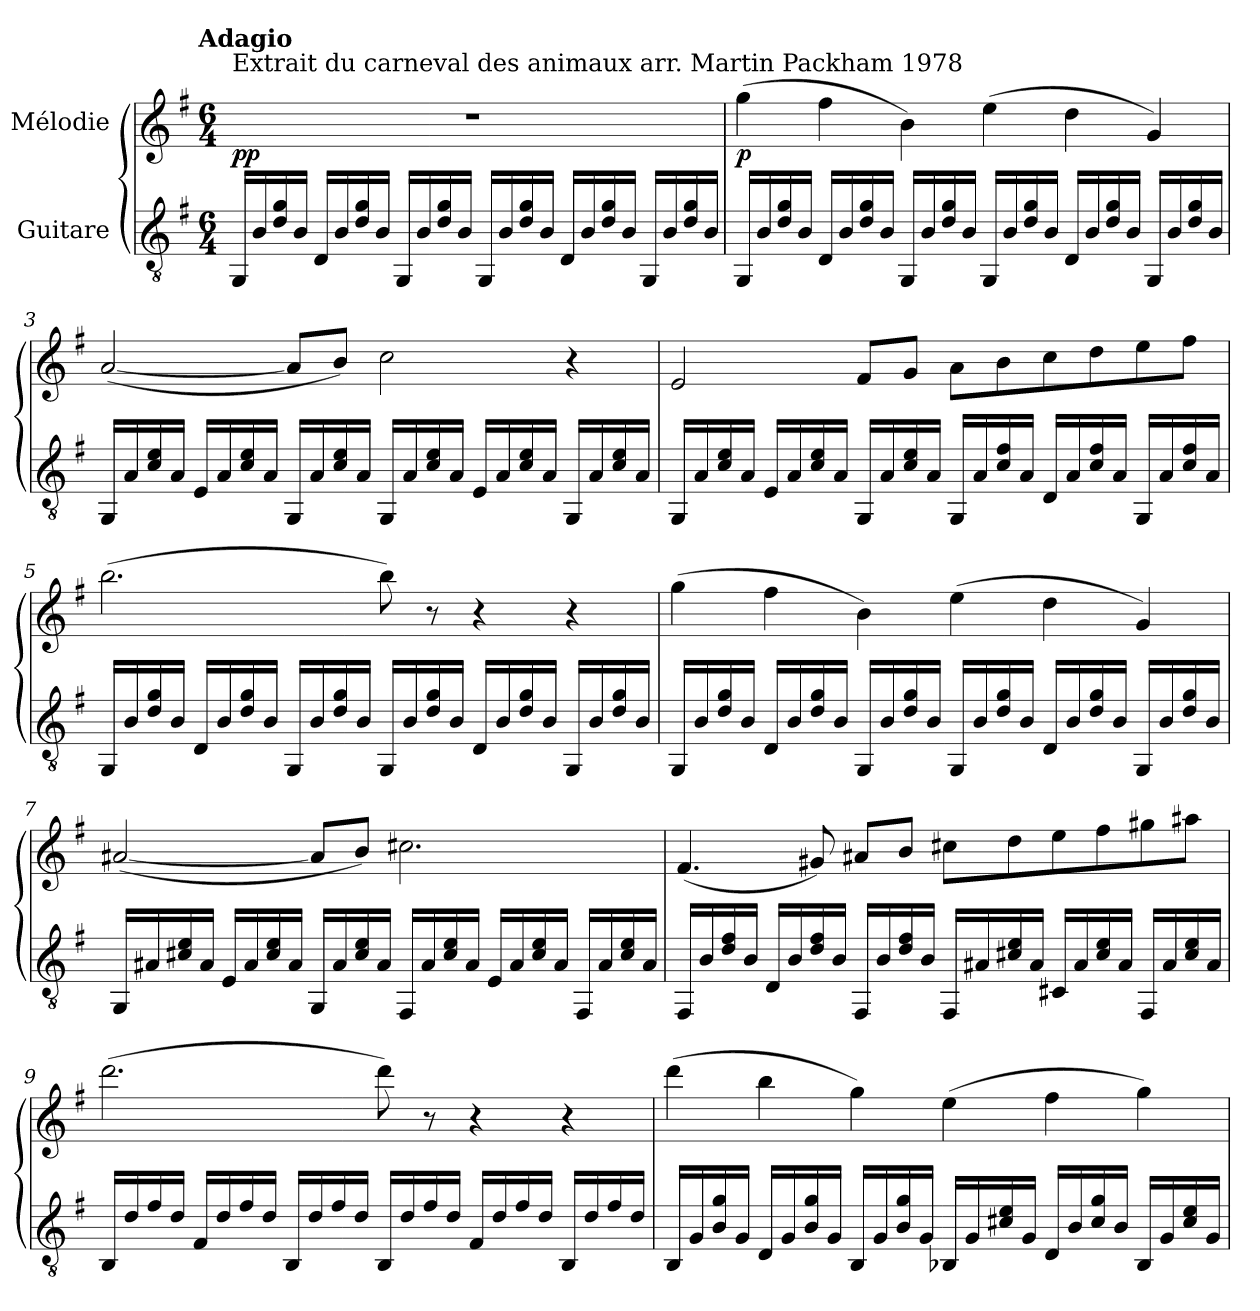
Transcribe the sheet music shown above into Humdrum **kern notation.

**kern	**kern	**dynam
*part2	*part1	*part1
*staff2	*staff1	*staff1
*I"Guitare	*I"Mélodie	*
*clefGv2	*clefG2	*
*k[f#]	*k[f#]	*
*G:	*G:	*
!!LO:TX:omd:t=Adagio
*M6/4	*M6/4	*
*MM56	*MM56	*
=1	=1	=1
!	!LO:TX:a:t=Extrait du carneval des animaux arr. Martin Packham 1978	!
!	!LO:N:vis=1	!LO:DY:b
16GG/LL	1.r	pp
16B/	.	.
16d/ 16g/	.	.
16B/JJ	.	.
16D/LL	.	.
16B/	.	.
16d/ 16g/	.	.
16B/JJ	.	.
16GG/LL	.	.
16B/	.	.
16d/ 16g/	.	.
16B/JJ	.	.
16GG/LL	.	.
16B/	.	.
16d/ 16g/	.	.
16B/JJ	.	.
16D/LL	.	.
16B/	.	.
16d/ 16g/	.	.
16B/JJ	.	.
16GG/LL	.	.
16B/	.	.
16d/ 16g/	.	.
16B/JJ	.	.
=2	=2	=2
!	!	!LO:DY:b
16GG/LL	(>4gg	p
16B/	.	.
16d/ 16g/	.	.
16B/JJ	.	.
16D/LL	4ff#	.
16B/	.	.
16d/ 16g/	.	.
16B/JJ	.	.
16GG/LL	4b)	.
16B/	.	.
16d/ 16g/	.	.
16B/JJ	.	.
16GG/LL	(>4ee	.
16B/	.	.
16d/ 16g/	.	.
16B/JJ	.	.
16D/LL	4dd	.
16B/	.	.
16d/ 16g/	.	.
16B/JJ	.	.
16GG/LL	4g)	.
16B/	.	.
16d/ 16g/	.	.
16B/JJ	.	.
=3	=3	=3
16GG/LL	(<[2a	.
16A/	.	.
16c/ 16e/	.	.
16A/JJ	.	.
16E/LL	.	.
16A/	.	.
16c/ 16e/	.	.
16A/JJ	.	.
16GG/LL	8aL]	.
16A/	.	.
16c/ 16e/	8bJ)	.
16A/JJ	.	.
16GG/LL	2cc	.
16A/	.	.
16c/ 16e/	.	.
16A/JJ	.	.
16E/LL	.	.
16A/	.	.
16c/ 16e/	.	.
16A/JJ	.	.
16GG/LL	4r	.
16A/	.	.
16c/ 16e/	.	.
16A/JJ	.	.
!!LO:LB:g=z
=4	=4	=4
16GG/LL	2e	.
16A/	.	.
16c/ 16e/	.	.
16A/JJ	.	.
16E/LL	.	.
16A/	.	.
16c/ 16e/	.	.
16A/JJ	.	.
16GG/LL	8f#L	.
16A/	.	.
16c/ 16e/	8gJ	.
16A/JJ	.	.
16GG/LL	8aL	.
16A/	.	.
16c/ 16f#/	8b	.
16A/JJ	.	.
16D/LL	8cc	.
16A/	.	.
16c/ 16f#/	8dd	.
16A/JJ	.	.
16GG/LL	8ee	.
16A/	.	.
16c/ 16f#/	8ff#J	.
16A/JJ	.	.
=5	=5	=5
16GG/LL	(>2.bb	.
16B/	.	.
16d/ 16g/	.	.
16B/JJ	.	.
16D/LL	.	.
16B/	.	.
16d/ 16g/	.	.
16B/JJ	.	.
16GG/LL	.	.
16B/	.	.
16d/ 16g/	.	.
16B/JJ	.	.
16GG/LL	8bb)	.
16B/	.	.
16d/ 16g/	8r	.
16B/JJ	.	.
16D/LL	4r	.
16B/	.	.
16d/ 16g/	.	.
16B/JJ	.	.
16GG/LL	4r	.
16B/	.	.
16d/ 16g/	.	.
16B/JJ	.	.
=6	=6	=6
16GG/LL	(>4gg	.
16B/	.	.
16d/ 16g/	.	.
16B/JJ	.	.
16D/LL	4ff#	.
16B/	.	.
16d/ 16g/	.	.
16B/JJ	.	.
16GG/LL	4b)	.
16B/	.	.
16d/ 16g/	.	.
16B/JJ	.	.
16GG/LL	(>4ee	.
16B/	.	.
16d/ 16g/	.	.
16B/JJ	.	.
16D/LL	4dd	.
16B/	.	.
16d/ 16g/	.	.
16B/JJ	.	.
16GG/LL	4g)	.
16B/	.	.
16d/ 16g/	.	.
16B/JJ	.	.
!!LO:LB:g=z
=7	=7	=7
16GGLL	(<[2a#X	.
16A#X	.	.
16c#X 16e	.	.
16A#JJ	.	.
16ELL	.	.
16A#	.	.
16c# 16e	.	.
16A#JJ	.	.
16GGLL	8a#L]	.
16A#	.	.
16c# 16e	8bJ)	.
16A#JJ	.	.
16FF#LL	2.cc#X	.
16A#	.	.
16c# 16e	.	.
16A#JJ	.	.
16ELL	.	.
16A#	.	.
16c# 16e	.	.
16A#JJ	.	.
16FF#LL	.	.
16A#	.	.
16c# 16e	.	.
16A#JJ	.	.
=8	=8	=8
16FF#LL	(<4.f#	.
16B	.	.
16d 16f#	.	.
16BJJ	.	.
16DLL	.	.
16B	.	.
16d 16f#	8g#X)	.
16BJJ	.	.
16FF#LL	8a#XL	.
16B	.	.
16d 16f#	8bJ	.
16BJJ	.	.
16FF#LL	8cc#XL	.
16A#X	.	.
16c#X 16e	8dd	.
16A#JJ	.	.
16C#XLL	8ee	.
16A#	.	.
16c# 16e	8ff#	.
16A#JJ	.	.
16FF#LL	8gg#X	.
16A#	.	.
16c# 16e	8aa#XJ	.
16A#JJ	.	.
=9	=9	=9
16BB/LL	(>2.ddd	.
16d/	.	.
16f#/	.	.
16d/JJ	.	.
16F#/LL	.	.
16d/	.	.
16f#/	.	.
16d/JJ	.	.
16BB/LL	.	.
16d/	.	.
16f#/	.	.
16d/JJ	.	.
16BB/LL	8ddd)	.
16d/	.	.
16f#/	8r	.
16d/JJ	.	.
16F#/LL	4r	.
16d/	.	.
16f#/	.	.
16d/JJ	.	.
16BB/LL	4r	.
16d/	.	.
16f#/	.	.
16d/JJ	.	.
!!LO:LB:g=z
=10	=10	=10
16BB/LL	(>4ddd	.
16G/	.	.
16B/ 16g/	.	.
16G/JJ	.	.
16D/LL	4bb	.
16G/	.	.
16B/ 16g/	.	.
16G/JJ	.	.
16BB/LL	4gg)	.
16G/	.	.
16B/ 16g/	.	.
16G/JJ	.	.
16BB-X/LL	(>4ee	.
16G/	.	.
16c#X/ 16e/	.	.
16G/JJ	.	.
16D/LL	4ff#	.
16B/	.	.
16c#/ 16g/	.	.
16B/JJ	.	.
16BB-/LL	4gg)	.
16G/	.	.
16c#/ 16e/	.	.
16G/JJ	.	.
=	=	=
*-	*-	*-
